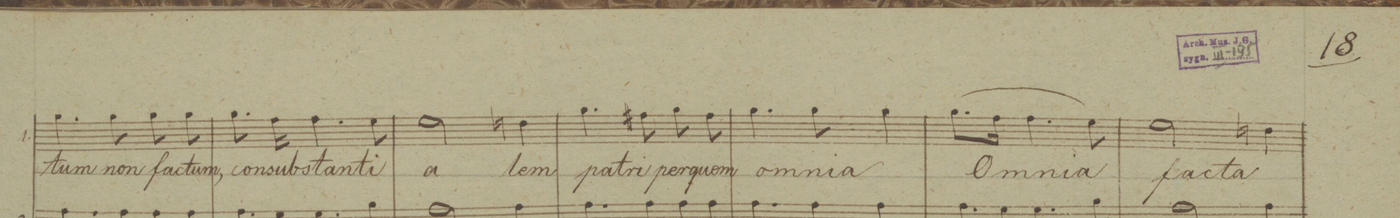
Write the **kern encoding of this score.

**kern	**text	**dynam
*I"1.	*	*
*clefC1	*	*
*k[b-]	*	*
*M3/4	*	*
4.ee\	-tum	.
8ee\	non	.
8ee\	fac-	.
8ee\	-tum,	.
=44	=44	=44
8.ee\	con-	.
16dd\	-subs-	.
4.dd\	-tan-	.
8cc\	-ti-	.
=45	=45	=45
2cc\	-a-	.
4bn\	-lem	.
=46	=46	=46
4.ee\	pa-	.
8dd#X\	-tri	.
8ee\	per-	.
8dd#\	-quem	.
=47	=47	=47
4.ee\	om-	.
8ee\	-ni-	.
4ee\	-a	.
=48	=48	=48
(8.ee\L	Om-	.
16dd\Jk	.	.
4.dd\	-ni-	.
8cc\)	-a	.
=49	=49	=49
2cc\	fac-	.
4bn\	-ta	.
=50	=50	=50
*-	*-	*-
